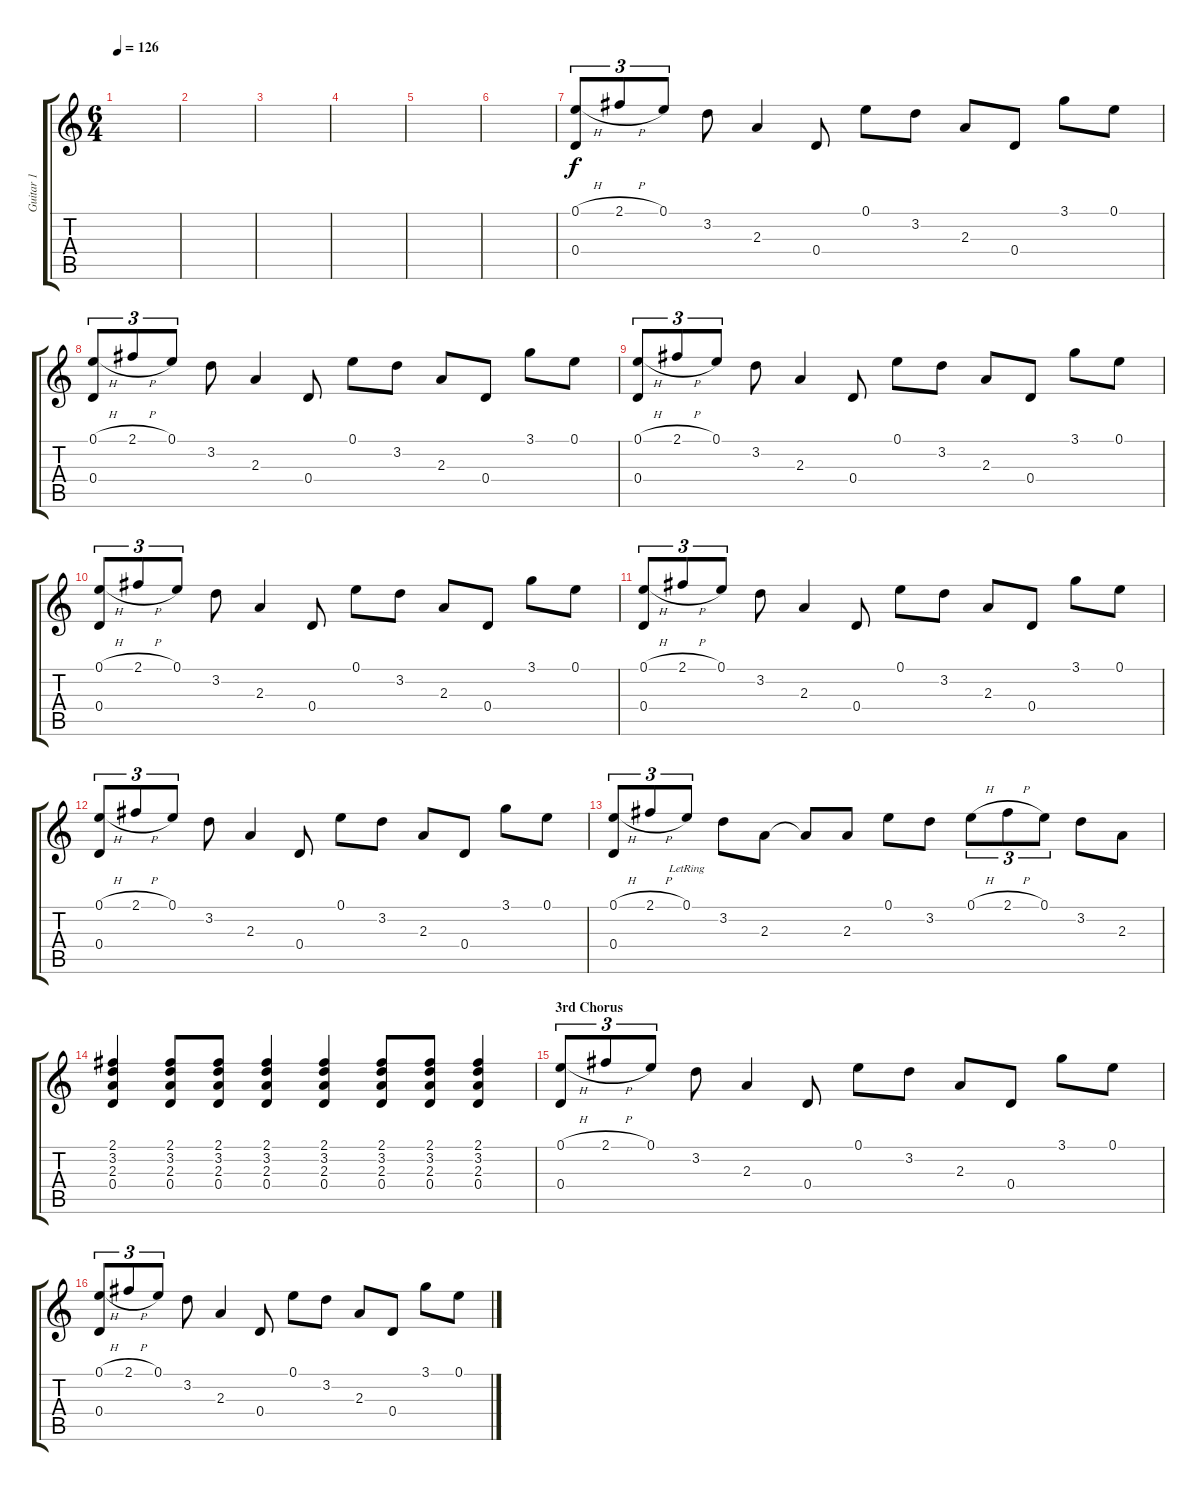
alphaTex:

\track ("Guitar 1" "Guitar 1") {instrument electricguitarclean}
\staff {score tabs}
\tuning (E4 B3 G3 D3 A2 E2) {hide}
\ts (6 4)
\tempo 126
\clef g2
\ks c
|
|
|
|
|
|
(0.1{h} 0.4).8{tu (3 2)} 2.1{h}.8{tu (3 2)} 0.1.8{tu (3 2)} 3.2.8 2.3.4 0.4.8 0.1.8 3.2.8 2.3.8 0.4.8 3.1.8 0.1.8 |
(0.1{h} 0.4).8{tu (3 2)} 2.1{h}.8{tu (3 2)} 0.1.8{tu (3 2)} 3.2.8 2.3.4 0.4.8 0.1.8 3.2.8 2.3.8 0.4.8 3.1.8 0.1.8 |
(0.1{h} 0.4).8{tu (3 2)} 2.1{h}.8{tu (3 2)} 0.1.8{tu (3 2)} 3.2.8 2.3.4 0.4.8 0.1.8 3.2.8 2.3.8 0.4.8 3.1.8 0.1.8 |
(0.1{h} 0.4).8{tu (3 2)} 2.1{h}.8{tu (3 2)} 0.1.8{tu (3 2)} 3.2.8 2.3.4 0.4.8 0.1.8 3.2.8 2.3.8 0.4.8 3.1.8 0.1.8 |
(0.1{h} 0.4).8{tu (3 2)} 2.1{h}.8{tu (3 2)} 0.1.8{tu (3 2)} 3.2.8 2.3.4 0.4.8 0.1.8 3.2.8 2.3.8 0.4.8 3.1.8 0.1.8 |
(0.1{h} 0.4).8{tu (3 2)} 2.1{h}.8{tu (3 2)} 0.1.8{tu (3 2)} 3.2.8 2.3.4 0.4.8 0.1.8 3.2.8 2.3.8 0.4.8 3.1.8 0.1.8 |
(0.1{h} 0.4).8{tu (3 2)} 2.1{h}.8{tu (3 2)} 0.1{lr}.8{tu (3 2)} 3.2.8 2.3.8 2.3{t}.8 2.3.8 0.1.8 3.2.8 0.1{h}.8{tu (3 2)} 2.1{h}.8{tu (3 2)} 0.1.8{tu (3 2)} 3.2.8 2.3.8 |
(2.1 3.2 2.3 0.4).4{instrument distortionguitar} (2.1 3.2 2.3 0.4).8{instrument distortionguitar} (2.1 3.2 2.3 0.4).8{instrument distortionguitar} (2.1 3.2 2.3 0.4).4{instrument distortionguitar} (2.1 3.2 2.3 0.4).4{instrument distortionguitar} (2.1 3.2 2.3 0.4).8{instrument distortionguitar} (2.1 3.2 2.3 0.4).8{instrument distortionguitar} (2.1 3.2 2.3 0.4).4{instrument distortionguitar} |
\section ("" "3rd Chorus")
(0.1{h} 0.4).8{tu (3 2)} 2.1{h}.8{tu (3 2)} 0.1.8{tu (3 2)} 3.2.8 2.3.4 0.4.8 0.1.8 3.2.8 2.3.8 0.4.8 3.1.8 0.1.8 |
(0.1{h} 0.4).8{tu (3 2)} 2.1{h}.8{tu (3 2)} 0.1.8{tu (3 2)} 3.2.8 2.3.4 0.4.8 0.1.8 3.2.8 2.3.8 0.4.8 3.1.8 0.1.8
